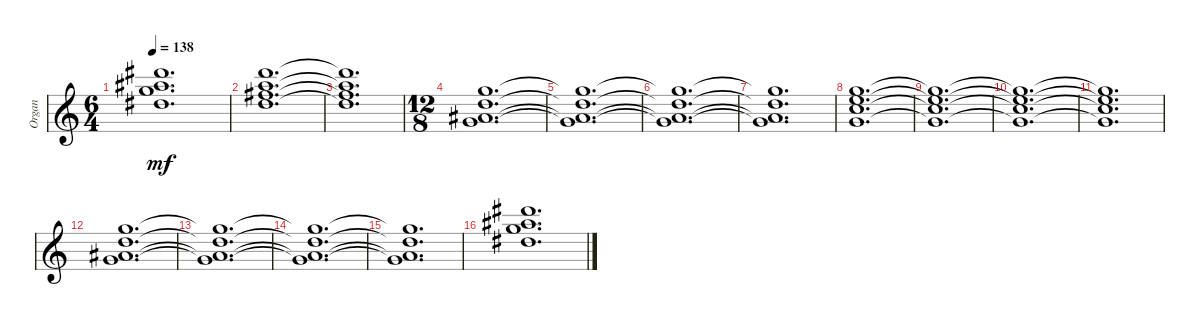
\track ("Organ" "Organ") {instrument drawbarorgan}
\staff {score}
\tuning (E4 B3 G3 D3 A2 E2) {hide}
\ts (6 4)
\tempo 138
\clef g2
\ks c
(23.1{t} 23.2{t} 24.3{t} 25.4{t}).1{d dy mf} |
(22.1 22.2 23.3 24.4).1{d} |
(22.1{t} 22.2{t} 23.3{t} 24.4{t}).1{d} |
\ts (12 8)
(15.1 15.2 15.3 17.4).1{d} |
(15.1{t} 15.2{t} 15.3{t} 17.4{t}).1{d} |
(15.1{t} 15.2{t} 15.3{t} 17.4{t}).1{d} |
(15.1{t} 15.2{t} 15.3{t} 17.4{t}).1{d} |
(15.1 17.2 17.3 17.4).1{d} |
(15.1{t} 17.2{t} 17.3{t} 17.4{t}).1{d} |
(15.1{t} 17.2{t} 17.3{t} 17.4{t}).1{d} |
(15.1{t} 17.2{t} 17.3{t} 17.4{t}).1{d} |
(15.1 15.2 15.3 17.4).1{d} |
(15.1{t} 15.2{t} 15.3{t} 17.4{t}).1{d} |
(15.1{t} 15.2{t} 15.3{t} 17.4{t}).1{d} |
(15.1{t} 15.2{t} 15.3{t} 17.4{t}).1{d} |
(23.1 23.2 24.3 25.4).1{d}
